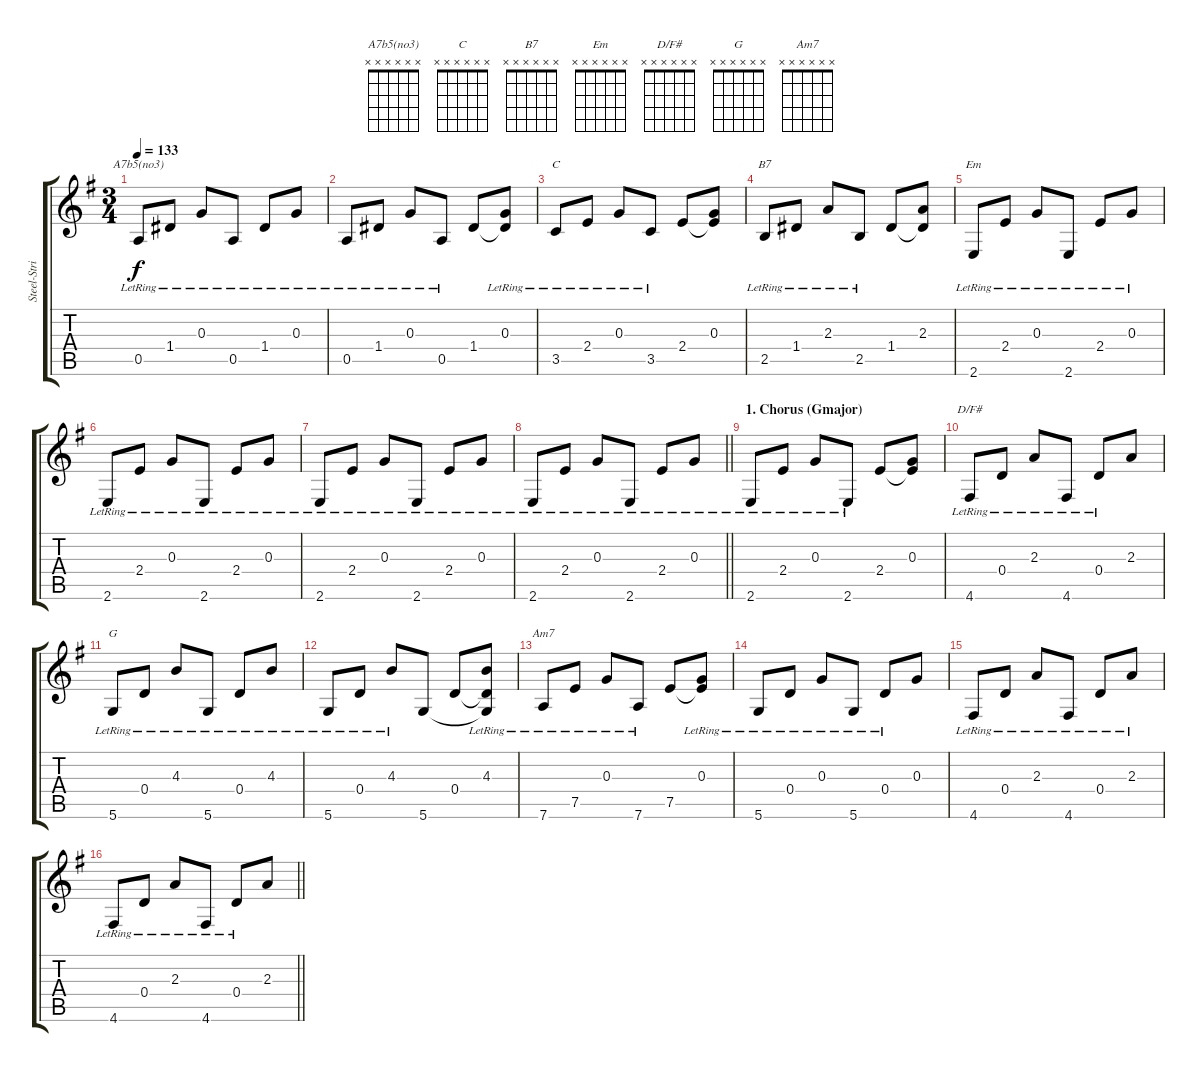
\track ("Steel-Strined Acoustic" "Steel-Stri") {instrument acousticguitarsteel}
\staff {score tabs}
\tuning (E4 B3 G3 D3 A2 D2) {hide}
\chord ("A7b5(no3)" x x x x x x)
\chord ("C" x x x x x x)
\chord ("B7" x x x x x x)
\chord ("Em" x x x x x x)
\chord ("D/F#" x x x x x x)
\chord ("G" x x x x x x)
\chord ("Am7" x x x x x x)
\ts (3 4)
\tempo 133
\clef g2
\ks eminor
0.5{lr}.8{ch "A7b5(no3)" dy f} 1.4{lr}.8 0.3{lr}.8 0.5{lr}.8 1.4{lr}.8 0.3{lr}.8 |
0.5{lr}.8 1.4{lr}.8 0.3{lr}.8 0.5{lr}.8 1.4.8 (0.3{lr} 1.4{t}).8 |
3.5{lr}.8{ch "C"} 2.4{lr}.8 0.3{lr}.8 3.5{lr}.8 2.4.8 (0.3 2.4{t}).8 |
2.5{lr}.8{ch "B7"} 1.4{lr}.8 2.3{lr}.8 2.5{lr}.8 1.4.8 (2.3 1.4{t}).8 |
2.6{lr}.8{ch "Em"} 2.4{lr}.8 0.3{lr}.8 2.6{lr}.8 2.4{lr}.8 0.3{lr}.8 |
2.6{lr}.8 2.4{lr}.8 0.3{lr}.8 2.6{lr}.8 2.4{lr}.8 0.3{lr}.8 |
2.6{lr}.8 2.4{lr}.8 0.3{lr}.8 2.6{lr}.8 2.4{lr}.8 0.3{lr}.8 |
\barLineRight lightlight
2.6{lr}.8 2.4{lr}.8 0.3{lr}.8 2.6{lr}.8 2.4{lr}.8 0.3{lr}.8 |
\section ("" "1. Chorus (Gmajor)")
2.6{lr}.8 2.4{lr}.8 0.3{lr}.8 2.6{lr}.8 2.4.8 (0.3 2.4{t}).8 |
4.6{lr}.8{ch "D/F#"} 0.4{lr}.8 2.3{lr}.8 4.6{lr}.8 0.4{lr}.8 2.3.8 |
5.6{lr}.8{ch "G"} 0.4{lr}.8 4.3{lr}.8 5.6{lr}.8 0.4{lr}.8 4.3{lr}.8 |
5.6{lr}.8 0.4{lr}.8 4.3{lr}.8 5.6.8 0.4.8 (4.3{lr} 0.4{t} 5.6{t}).8 |
7.6{lr}.8{ch "Am7"} 7.5{lr}.8 0.3{lr}.8 7.6{lr}.8 7.5.8 (0.3{lr} 7.5{t}).8 |
5.6{lr}.8 0.4{lr}.8 0.3{lr}.8 5.6{lr}.8 0.4{lr}.8 0.3.8 |
4.6{lr}.8 0.4{lr}.8 2.3{lr}.8 4.6{lr}.8 0.4{lr}.8 2.3{lr}.8 |
\barLineRight lightlight
4.6{lr}.8 0.4{lr}.8 2.3{lr}.8 4.6{lr}.8 0.4{lr}.8 2.3.8
